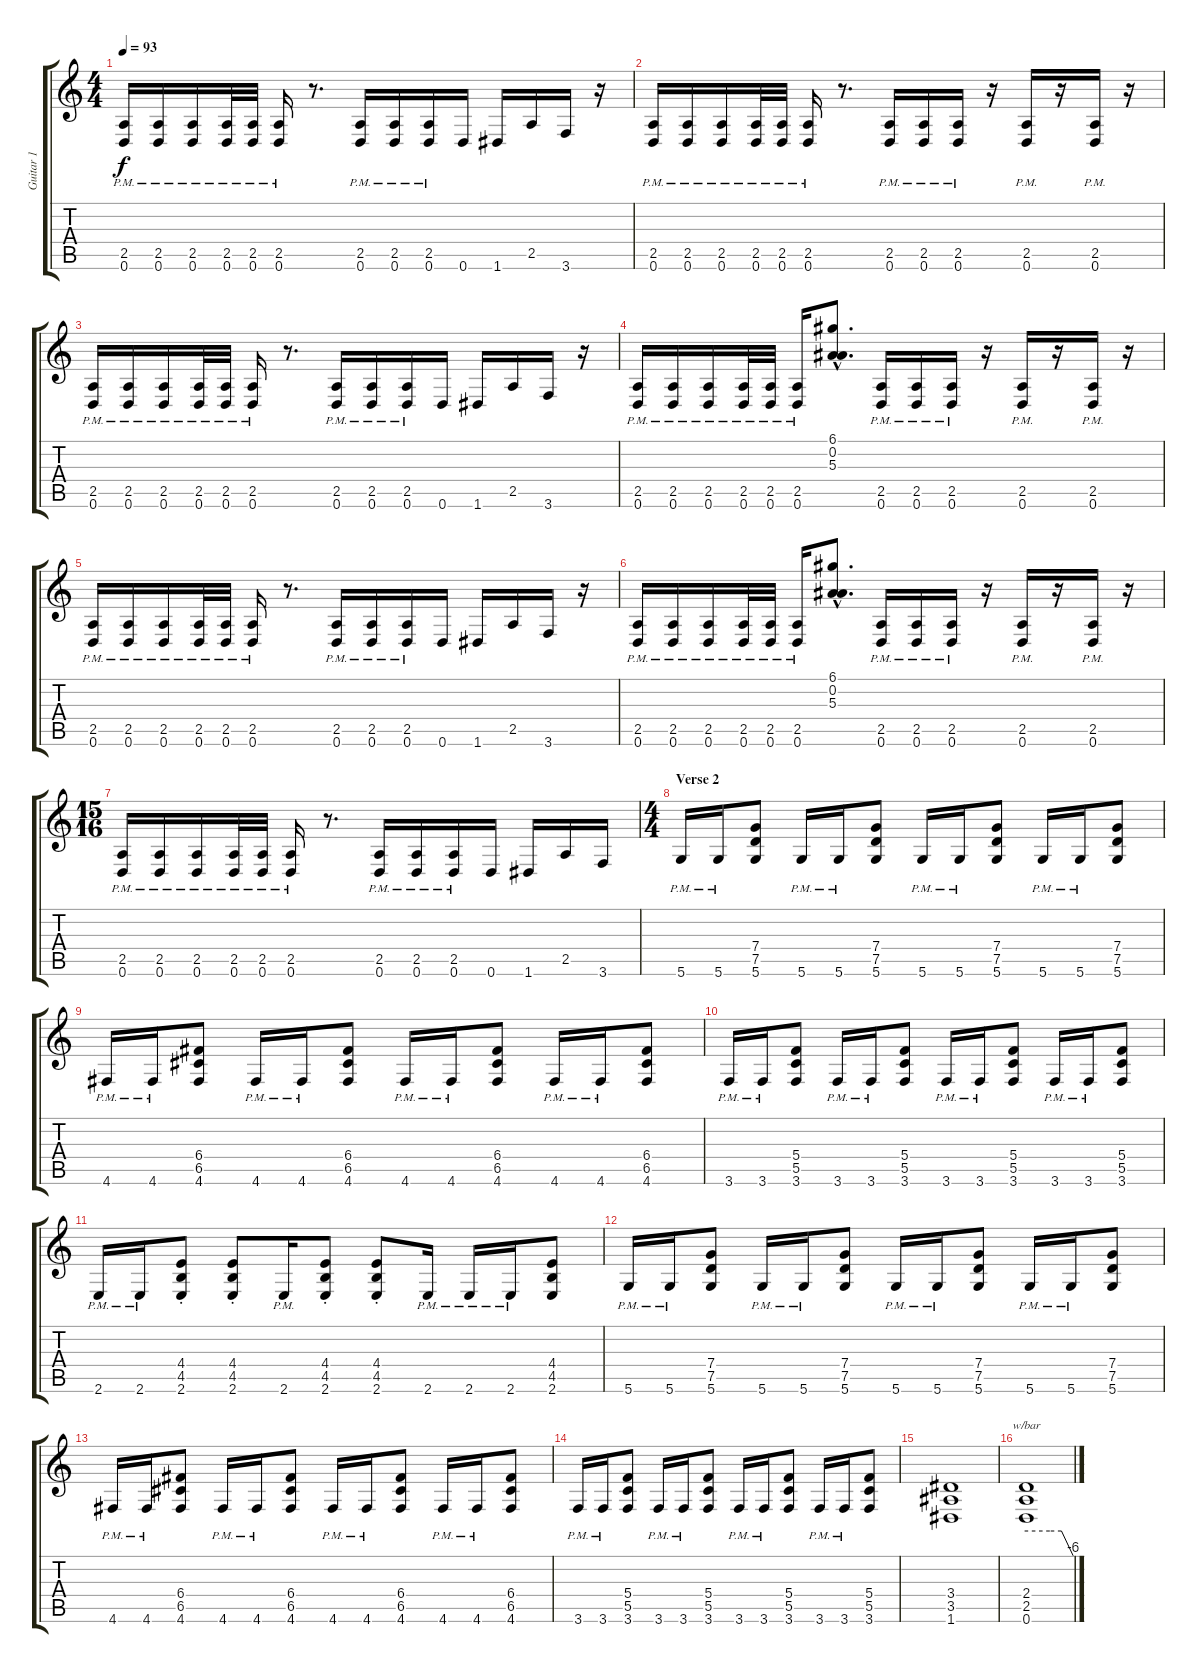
\track ("Guitar 1" "Guitar 1") {instrument distortionguitar}
\staff {score tabs}
\tuning (D4 A3 F3 C3 G2 D2) {hide}
\ts (4 4)
\tempo 93
\clef g2
\ks c
(2.5{pm} 0.6{pm}).16{dy f} (2.5{pm} 0.6{pm}).16 (2.5{pm} 0.6{pm}).16 (2.5{pm} 0.6{pm}).32 (2.5{pm} 0.6{pm}).32 (2.5{pm} 0.6{pm}).16 r.8{d} (2.5{pm} 0.6{pm}).16 (2.5{pm} 0.6{pm}).16 (2.5{pm} 0.6{pm}).16 0.6.16 1.6.16 2.5.16 3.6.16 r.16 |
(2.5{pm} 0.6{pm}).16 (2.5{pm} 0.6{pm}).16 (2.5{pm} 0.6{pm}).16 (2.5{pm} 0.6{pm}).32 (2.5{pm} 0.6{pm}).32 (2.5{pm} 0.6{pm}).16 r.8{d} (2.5{pm} 0.6{pm}).16 (2.5{pm} 0.6{pm}).16 (2.5{pm} 0.6{pm}).16 r.16 (2.5{pm} 0.6{pm}).16 r.16 (2.5{pm} 0.6{pm}).16 r.16 |
(2.5{pm} 0.6{pm}).16 (2.5{pm} 0.6{pm}).16 (2.5{pm} 0.6{pm}).16 (2.5{pm} 0.6{pm}).32 (2.5{pm} 0.6{pm}).32 (2.5{pm} 0.6{pm}).16 r.8{d} (2.5{pm} 0.6{pm}).16 (2.5{pm} 0.6{pm}).16 (2.5{pm} 0.6{pm}).16 0.6.16 1.6.16 2.5.16 3.6.16 r.16 |
(2.5{pm} 0.6{pm}).16 (2.5{pm} 0.6{pm}).16 (2.5{pm} 0.6{pm}).16 (2.5{pm} 0.6{pm}).32 (2.5{pm} 0.6{pm}).32 (2.5{pm} 0.6{pm}).16 (6.1{hac} 0.2{hac} 5.3{hac}).8{d balance 16} (2.5{pm} 0.6{pm}).16{balance 11} (2.5{pm} 0.6{pm}).16 (2.5{pm} 0.6{pm}).16 r.16 (2.5{pm} 0.6{pm}).16 r.16 (2.5{pm} 0.6{pm}).16 r.16 |
(2.5{pm} 0.6{pm}).16 (2.5{pm} 0.6{pm}).16 (2.5{pm} 0.6{pm}).16 (2.5{pm} 0.6{pm}).32 (2.5{pm} 0.6{pm}).32 (2.5{pm} 0.6{pm}).16 r.8{d} (2.5{pm} 0.6{pm}).16 (2.5{pm} 0.6{pm}).16 (2.5{pm} 0.6{pm}).16 0.6.16 1.6.16 2.5.16 3.6.16 r.16 |
(2.5{pm} 0.6{pm}).16 (2.5{pm} 0.6{pm}).16 (2.5{pm} 0.6{pm}).16 (2.5{pm} 0.6{pm}).32 (2.5{pm} 0.6{pm}).32 (2.5{pm} 0.6{pm}).16 (6.1{hac} 0.2{hac} 5.3{hac}).8{d balance 16} (2.5{pm} 0.6{pm}).16{balance 11} (2.5{pm} 0.6{pm}).16 (2.5{pm} 0.6{pm}).16 r.16 (2.5{pm} 0.6{pm}).16 r.16 (2.5{pm} 0.6{pm}).16 r.16 |
\ts (15 16)
(2.5{pm} 0.6{pm}).16 (2.5{pm} 0.6{pm}).16 (2.5{pm} 0.6{pm}).16 (2.5{pm} 0.6{pm}).32 (2.5{pm} 0.6{pm}).32 (2.5{pm} 0.6{pm}).16 r.8{d} (2.5{pm} 0.6{pm}).16 (2.5{pm} 0.6{pm}).16 (2.5{pm} 0.6{pm}).16 0.6.16 1.6.16 2.5.16 3.6.16 |
\ts (4 4)
\section ("" "Verse 2")
5.6{pm}.16 5.6{pm}.16 (7.4 7.5 5.6).8 5.6{pm}.16 5.6{pm}.16 (7.4 7.5 5.6).8 5.6{pm}.16 5.6{pm}.16 (7.4 7.5 5.6).8 5.6{pm}.16 5.6{pm}.16 (7.4 7.5 5.6).8 |
4.6{pm}.16 4.6{pm}.16 (6.4 6.5 4.6).8 4.6{pm}.16 4.6{pm}.16 (6.4 6.5 4.6).8 4.6{pm}.16 4.6{pm}.16 (6.4 6.5 4.6).8 4.6{pm}.16 4.6{pm}.16 (6.4 6.5 4.6).8 |
3.6{pm}.16 3.6{pm}.16 (5.4 5.5 3.6).8 3.6{pm}.16 3.6{pm}.16 (5.4 5.5 3.6).8 3.6{pm}.16 3.6{pm}.16 (5.4 5.5 3.6).8 3.6{pm}.16 3.6{pm}.16 (5.4 5.5 3.6).8 |
2.6{pm}.16 2.6{pm}.16 (4.4{st} 4.5{st} 2.6{st}).8 (4.4{st} 4.5{st} 2.6{st}).8 2.6{pm}.16 (4.4{st} 4.5{st} 2.6{st}).8 (4.4{st} 4.5{st} 2.6{st}).8 2.6{pm}.16 2.6{pm}.16 2.6{pm}.16 (4.4 4.5 2.6).8 |
5.6{pm}.16 5.6{pm}.16 (7.4 7.5 5.6).8 5.6{pm}.16 5.6{pm}.16 (7.4 7.5 5.6).8 5.6{pm}.16 5.6{pm}.16 (7.4 7.5 5.6).8 5.6{pm}.16 5.6{pm}.16 (7.4 7.5 5.6).8 |
4.6{pm}.16 4.6{pm}.16 (6.4 6.5 4.6).8 4.6{pm}.16 4.6{pm}.16 (6.4 6.5 4.6).8 4.6{pm}.16 4.6{pm}.16 (6.4 6.5 4.6).8 4.6{pm}.16 4.6{pm}.16 (6.4 6.5 4.6).8 |
3.6{pm}.16 3.6{pm}.16 (5.4 5.5 3.6).8 3.6{pm}.16 3.6{pm}.16 (5.4 5.5 3.6).8 3.6{pm}.16 3.6{pm}.16 (5.4 5.5 3.6).8 3.6{pm}.16 3.6{pm}.16 (5.4 5.5 3.6).8 |
(3.4 3.5 1.6).1 |
(2.4 2.5 0.6).1{tbe (custom default 0 0 30 0 45 0 60 -24)}
